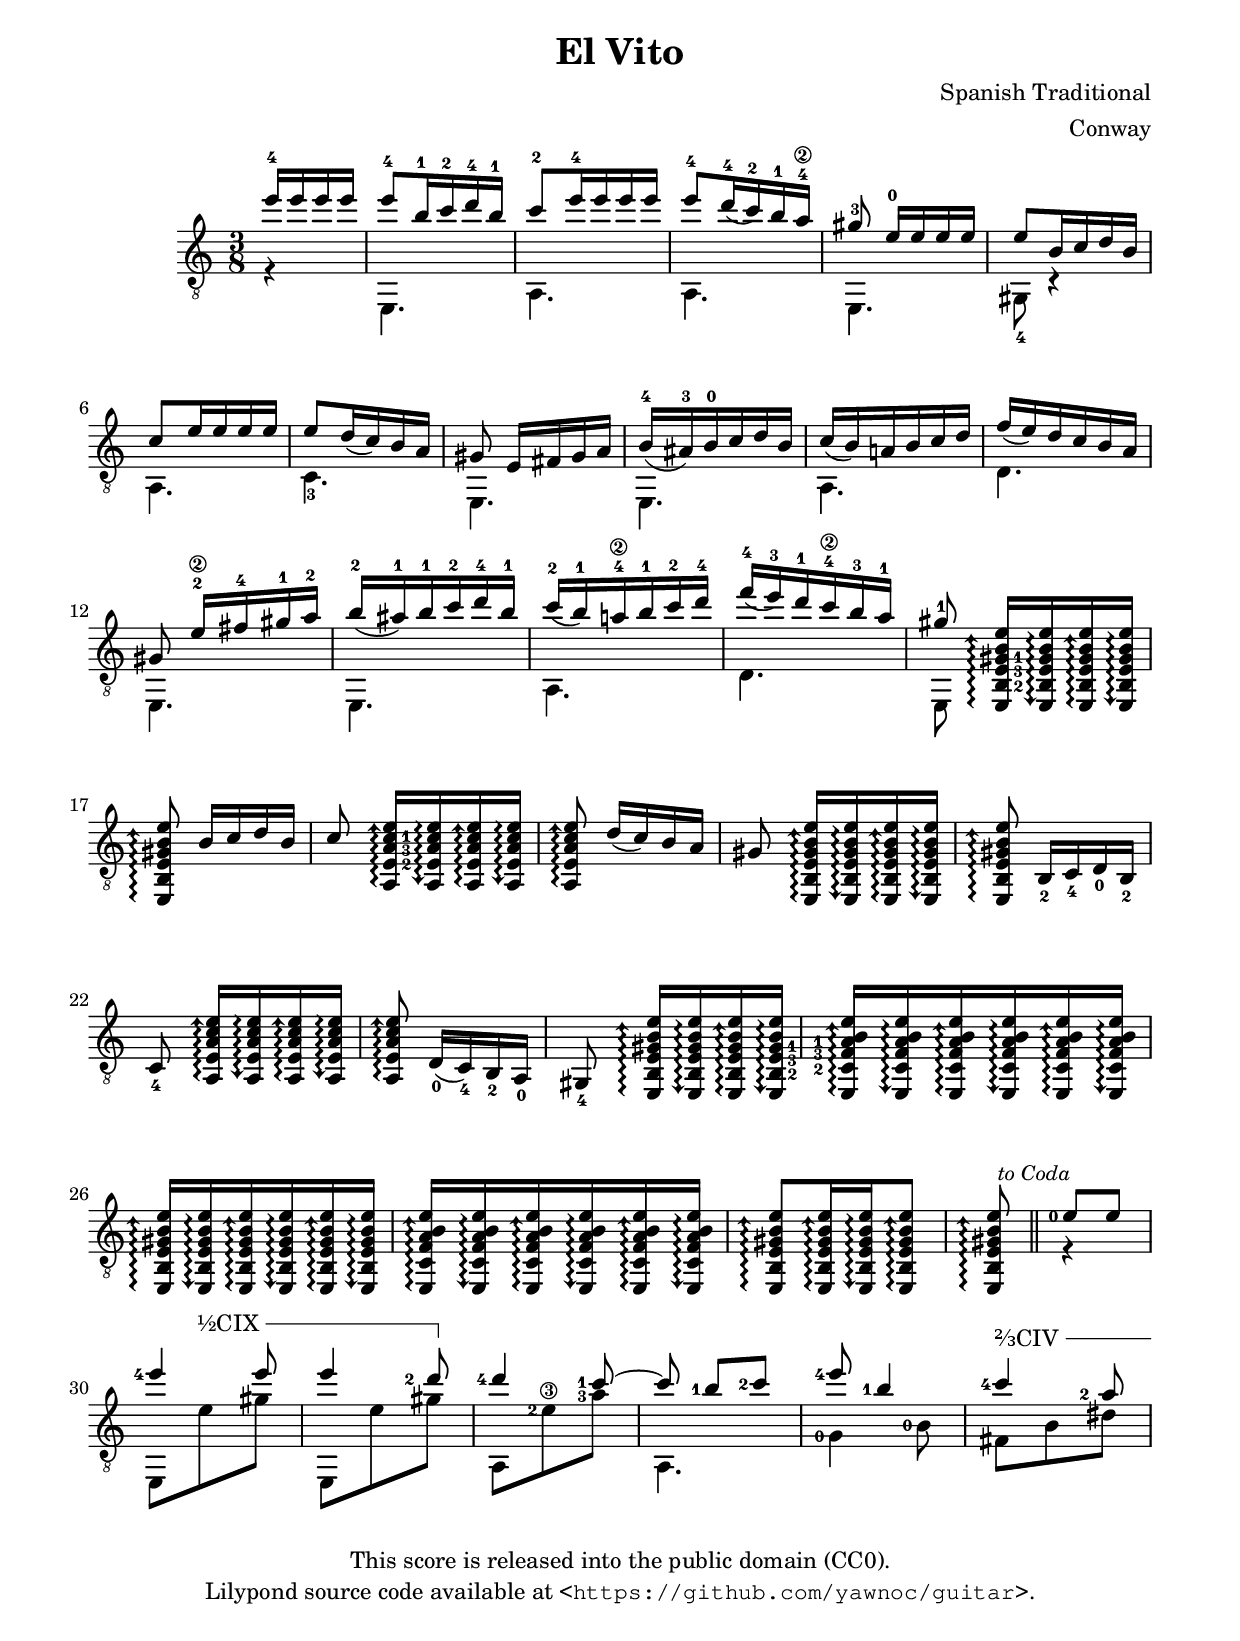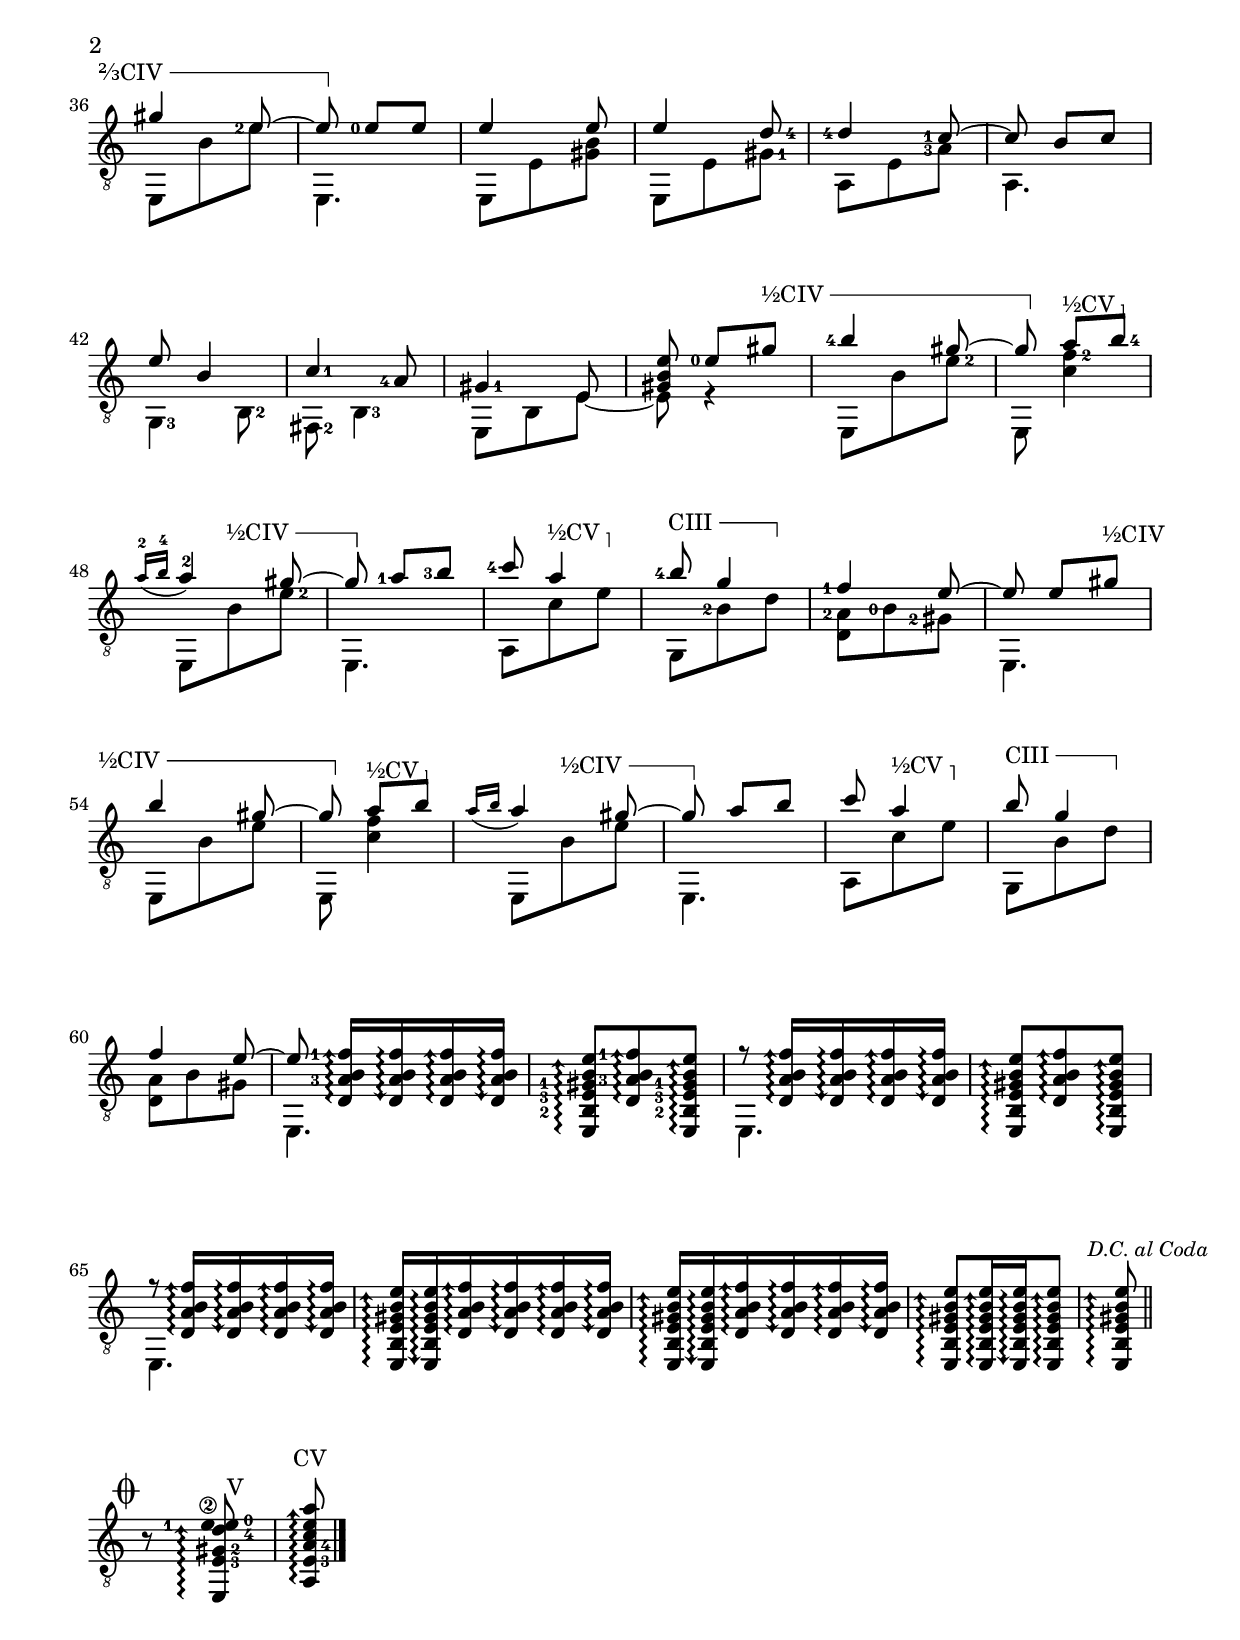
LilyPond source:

\version "2.18.2"


%%%%%%%%%%%%%%%%%%%%%%%%%%%%%%%%%%%%%%%%%%%%%%%%%%%%%%%%%%%%%%%%
% General
%%%%%%%%%%%%%%%%%%%%%%%%%%%%%%%%%%%%%%%%%%%%%%%%%%%%%%%%%%%%%%%%

\paper {
  top-margin = 1.5\cm
  left-margin = 1.5\cm
  right-margin = 1.5\cm
  bottom-margin = 1.5\cm
  ragged-last-bottom = ##f
  footnote-separator-markup = \markup { \vspace #1.5 }
}

globalSettings = {
  \accidentalStyle modern
  \compressFullBarRests
  \mergeDifferentlyHeadedOn
  \mergeDifferentlyDottedOn
  \numericTimeSignature
  \pointAndClickOff
  \override TextScript.extra-offset = #'(0 . 0.7)
  \override Score.FootnoteItem.annotation-line = ##f
}

origin-url = "https://github.com/yawnoc/guitar"

\header {
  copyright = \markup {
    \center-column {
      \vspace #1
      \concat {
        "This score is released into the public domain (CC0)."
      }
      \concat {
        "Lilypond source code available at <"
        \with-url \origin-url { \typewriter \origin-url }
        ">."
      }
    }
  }
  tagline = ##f
}

triplet = #(define-music-function
  (parser location music) (ly:music?)
  #{
    \tuplet 3/2 { $music }
  #}
)

tripletDuple = #(define-music-function
  (parser location music) (ly:music?)
  #{
    \tuplet 6/4 { $music }
  #}
)

overrideBeamedStemLengths = #(define-scheme-function
  (parser location lengths) (list?)
  #{
    \override Stem.details.beamed-lengths = $lengths
  #}
)
revertBeamedStemLengths = { \revert Stem.details.beamed-lengths }

overrideBeamVerticalPositions = #(define-scheme-function
  (parser location positions) (pair?)
  #{
    \override Beam.positions = $positions
  #}
)

%%%%%%%%%%%%%%%%%%%%%%%%%%%%%%%%%%%%%%%%%%%%%%%%%%%%%%%%%%%%%%%%
% Semantic bar lines
%%%%%%%%%%%%%%%%%%%%%%%%%%%%%%%%%%%%%%%%%%%%%%%%%%%%%%%%%%%%%%%%

barLineGoto = { \bar "||" }
barLineKeyChange = { \bar "||" }
barLineEnd = { \bar "|." }

%%%%%%%%%%%%%%%%%%%%%%%%%%%%%%%%%%%%%%%%%%%%%%%%%%%%%%%%%%%%%%%%
% Guitar notation
%%%%%%%%%%%%%%%%%%%%%%%%%%%%%%%%%%%%%%%%%%%%%%%%%%%%%%%%%%%%%%%%

stringNumbersAbove = { \set stringNumberOrientations = #'(up) }
stringNumbersBelow = { \set stringNumberOrientations = #'(down) }

fingeringAbove = { \set fingeringOrientations = #'(up) }
fingeringBelow = { \set fingeringOrientations = #'(down) }
fingeringAleft = { \set fingeringOrientations = #'(left) }
fingeringAright = { \set fingeringOrientations = #'(right) }

startGraceMusic = {
  <>(
  \override Fingering.font-size = -6
}
stopGraceMusic = {
  \revert Fingering.font-size
  <>)
}

overrideHorizontalShift = #(define-scheme-function
  (parser location distance) (number?)
  #{
    \override NoteColumn.force-hshift = $distance
  #}
)
revertHorizontalShift = { \revert NoteColumn.force-hshift }

barreSpan = #(define-music-function
  (parser location label offsetPair music)
  (string? (pair? (cons 0 0)) ly:music?)
  (let
    (
      (elements (extract-named-music music '(NoteEvent EventChord)))
    )
    (if
      (pair? elements)
      (let
        (
          (first-element (first elements))
          (last-element (last elements))
        )
        (set!
          (ly:music-property first-element 'articulations)
          (cons
            (make-music 'TextSpanEvent 'span-direction -1)
            (ly:music-property first-element 'articulations)
          )
        )
        (set!
          (ly:music-property last-element 'articulations)
          (cons
            (make-music 'TextSpanEvent 'span-direction 1)
            (ly:music-property last-element 'articulations)
          )
        )
      )
    )
  )
  #{
    \once \override TextSpanner.font-shape = #'upright
    \once \override TextSpanner.style = #'line
    \once \override TextSpanner.extra-offset = #offsetPair
    \once \override TextSpanner.bound-details = #`(
      (left
        (text . ,#{ \markup { \raise #-0.7 { #label \hspace #0.7 }} #})
        (Y . 0)
        (padding . -0.8)
        (attach-dir . -2)
      )
      (right
        (text . ,#{ \markup { \draw-line #'(0 . -1.3) } #}) ;; draw hook
        (Y . 0)
        (padding . -0.5)
        (attach-dir . 2)
      )
    )
    \once \override TextSpanner #'after-line-breaking = #(lambda (grob)
      (let*
        (
          (originalGrob (ly:grob-original grob))
          (splitGrobs (ly:spanner-broken-into originalGrob))
        )
        (if
          (and
            (>= (length splitGrobs) 2)
            (not (eq? (car (last-pair splitGrobs)) grob))
          )
          (begin
            (ly:grob-set-nested-property! grob
              '(bound-details right text)
              #{ \markup { \draw-line #'(0 . 0) } #} ;; suppress draw hook
            )
            (ly:grob-set-property! grob
              'extra-offset
              (cons
                (car offsetPair)
                (+ (cdr offsetPair) 0.7) ;; correction for suppressed hook
              )
            )
            (ly:grob-set-nested-property! grob
              '(bound-details right padding)
              #'-3 ;; increase spanner length
            )
          )
        )
      )
    )
    $music
  #}
)

barre = #(define-scheme-function
  (parser location label) (string?)
  #{
    \markup {
      \center-align {
        \hspace #0.7
        $label
      }
    }
  #}
)

nudgeNextBarre = #(define-scheme-function
  (parser location distance) (number?)
  #{
    \once \override TextScript.X-offset = $distance
  #}
)

position = #(define-scheme-function
  (parser location label) (string?)
  #{
    \markup {
      \center-align {
        \hspace #0.5
        $label
      }
    }
  #}
)

#(define-markup-command
  (markupString layout properties stringNumber) (markup?)
  (interpret-markup layout properties
    #{
      \markup \circle { \bold #stringNumber }
    #}
  )
)

#(define-markup-command
  (resonatesOn layout properties note stringNumber) (markup? markup?)
  (interpret-markup layout properties
    #{
      \markup { #note "resonates on" \markupString #stringNumber }
    #}
  )
)

%%%%%%%%%%%%%%%%%%%%%%%%%%%%%%%%%%%%%%%%%%%%%%%%%%%%%%%%%%%%%%%%
% Goto statements
%%%%%%%%%%%%%%%%%%%%%%%%%%%%%%%%%%%%%%%%%%%%%%%%%%%%%%%%%%%%%%%%

overrideGotoVisibility = {
  \once \override Score.RehearsalMark #'break-visibility = #'#(#t #t #f)
}

makeGotoMark = #(define-scheme-function
  (parser location label) (string?)
  #{
    \mark \markup { \small \italic $label }
  #}
)

simultaneousMarkSeparator = {
  \cadenzaOn
    s1073741824 % stupid, but works
  \cadenzaOff
}

coda = {
  \overrideGotoVisibility
  \mark \markup { \musicglyph #"scripts.coda" }
}

fine = {
  \overrideGotoVisibility
  \makeGotoMark Fine
}

dcAlCoda = {
  \overrideGotoVisibility
  \makeGotoMark "D.C. al Coda"
}

dcAlFine = {
  \overrideGotoVisibility
  \makeGotoMark "D.C. al Fine"
}

toCoda = {
  \overrideGotoVisibility
  \makeGotoMark "to Coda"
}



\header {
  title = "El Vito"
  composer = "Spanish Traditional"
  arranger = "Conway"
}


\paper {
  systems-per-page = 7
  ragged-last = ##t
}


initialSignatures = {
  \clef "treble_8"
  \key a \minor
  \time 3/8
}


highVoiceMusic = {
  
  \globalSettings
  
  % Main theme high
  \partial 4
  \relative c'' {
    \fingeringAbove
    <e-4>16 e e e |
    <e-4>8 <b-1>16 <c-2> <d-4> <b-1> |
    <c-2>8 <e-4>16 e e e |
    <e-4>8 <d-4>16_( <c-2>) <b-1> <a-4 \2> |
    <gis-3>8
  }
  
  % Main theme low
  \barNumberCheck #4
  \relative c' {
    <e-0>16[ e e e] |
    e8 b16 c d b |
    c8 e16 e e e |
    e8 d16_( c) b a |
    gis8
  }
  
  % Scale run low
  \barNumberCheck #8
  \relative c {
    e16[ fis gis a] |
    <b-4>_( <ais-3>) <b-0> c d b |
    c_( b) a b c d |
    f_( e) d c b a |
    gis8
  }
  
  % Scale run high
  \barNumberCheck #12
  \relative c' {
    <e-2 \2>16[ <fis-4> <gis-1> <a-2>] |
    <b-2>_( <ais-1>) <b-1> <c-2> <d-4> <b-1> |
    <c-2>_( <b-1>) <a-4 \2> <b-1> <c-2> <d-4> |
    <f-4>_( <e-3>) <d-1> <c-4 \2> <b-3> <a-1> |
    <gis-1>8
  }
  
  % Strummed main theme high
  \barNumberCheck #16
  \relative c' {
    \fingeringAright
    \arpeggioArrowUp
    <e b gis-1 e-3 b-2 e,>16[ \arpeggio
      \arpeggioArrowDown
      <e b gis e b e,> \arpeggio
      \arpeggioArrowUp
      <e b gis e b e,> \arpeggio
      \arpeggioArrowDown
      <e b gis e b e,>] \arpeggio|
      \arpeggioArrowUp
    <e b gis e b e,>8 \arpeggio b16[ c d b] |
    c8
      \arpeggioArrowUp
      <e c-1 a-3 e-2 a,>16[ \arpeggio
      \arpeggioArrowDown
      <e c a e a,> \arpeggio
      \arpeggioArrowUp
      <e c a e a,> \arpeggio
      \arpeggioArrowDown
      <e c a e a,>] \arpeggio
    \arpeggioArrowUp
    <e c a e a,>8 \arpeggio d16[_( c) b a] |
    gis8
  }
  
  % Strummed main theme low
  \barNumberCheck #20
  \relative c' {
    \arpeggioArrowUp
    <e b gis e b e,>16[ \arpeggio
      \arpeggioArrowDown
      <e b gis e b e,> \arpeggio
      \arpeggioArrowUp
      <e b gis e b e,> \arpeggio
      \arpeggioArrowDown
      <e b gis e b e,>] \arpeggio |
    \fingeringBelow
    \arpeggioArrowUp
    <e b gis e b e,>8 \arpeggio <b,-2>16[ <c-4> <d-0> <b-2>] |
    <c-4>8
      \arpeggioArrowUp
      <e' c a e a,>16[ \arpeggio
      \arpeggioArrowDown
      <e c a e a,> \arpeggio
      \arpeggioArrowUp
      <e c a e a,> \arpeggio
      \arpeggioArrowDown
      <e c a e a,>] \arpeggio
    \arpeggioArrowUp
    <e c a e a,>8 \arpeggio <d,-0>16[_( <c-4>) <b-2> <a-0>] |
    <gis-4>8
  }
  
  % Strummed interlude
  \barNumberCheck #24
  \relative c' {
    \arpeggioArrowUp
    <e b gis e b e,>16[ \arpeggio
      \arpeggioArrowDown
      <e b gis e b e,> \arpeggio
      \arpeggioArrowUp
      <e b gis e b e,> \arpeggio
      \fingeringAright
      \arpeggioArrowDown
      <e b gis-1 e-3 b-2 e,>] \arpeggio |
    \fingeringAleft
    \arpeggioArrowUp
    <e b a-1 f-3 c-2 e,> \arpeggio
      \arpeggioArrowDown
      <e b a f c e,> \arpeggio
      \arpeggioArrowUp
      <e b a f c e,> \arpeggio
      \arpeggioArrowDown
      <e b a f c e,> \arpeggio
      \arpeggioArrowUp
      <e b a f c e,> \arpeggio
      \arpeggioArrowDown
      <e b a f c e,> \arpeggio |
    \arpeggioArrowUp
    <e b gis e b e,> \arpeggio
      \arpeggioArrowDown
      <e b gis e b e,> \arpeggio
      \arpeggioArrowUp
      <e b gis e b e,> \arpeggio
      \arpeggioArrowDown
      <e b gis e b e,> \arpeggio
      \arpeggioArrowUp
      <e b gis e b e,> \arpeggio
      \arpeggioArrowDown
      <e b gis e b e,> \arpeggio |
    \arpeggioArrowUp
    <e b a f c e,> \arpeggio
      \arpeggioArrowDown
      <e b a f c e,> \arpeggio
      \arpeggioArrowUp
      <e b a f c e,> \arpeggio
      \arpeggioArrowDown
      <e b a f c e,> \arpeggio
      \arpeggioArrowUp
      <e b a f c e,> \arpeggio
      \arpeggioArrowDown
      <e b a f c e,> \arpeggio |
    \arpeggioArrowUp
    <e b gis e b e,>8 \arpeggio
      <e b gis e b e,>16 \arpeggio
      \arpeggioArrowDown
      <e b gis e b e,> \arpeggio
      \arpeggioArrowUp
      <e b gis e b e,>8 \arpeggio |
    <e b gis e b e,>8 \arpeggio
      \bar "||" \toCoda
  }
  
  % Lyrical theme high
  \barNumberCheck #29
  \relative c' {
    <e-0>8 e |
    <e'-4>4 e8 |
    e4 <d-2>8 |
    <d-4>4 <c-1>8~ |
    c <b-1>[ <c-2>] |
    <e-4> <b-1>4 |
    <c-4>4 <a-2>8 |
    gis4 <e-2>8~ |
    e
  }
  
  % Lyrical theme low
  \barNumberCheck #37
  \relative c' {
    <e-0>8[ e] |
    e4 e8 |
    \fingeringAright
    e4 <d-4>8 |
    \fingeringAleft
    <d-4>4 <c-1>8~ |
    c b[ c] |
    e b4 |
    \fingeringAright
    <c-1>4 \fingeringAleft <a-4>8 |
    \fingeringAright
    <gis-1>4 e8 |
    <gis b e>
  }
  
  % Bull-fighting theme
  \barNumberCheck 45
  \relative c' {
    \fingeringAleft
    <e-0>8[ \barreSpan ½CIV { gis] |
    <b-4>4 gis8~ |
    \fingeringAright
    gis8 } \barreSpan ½CV #'(0 . -1) { a[ <b-4>] } |
    \fingeringAbove
    \grace { <a-2>16_( <b-4> } <a-2>4) gis8~ |
    \fingeringAleft
    gis8 <a-1>[ <b-3>] |
    <c-4>8 a4 |
    <b-4>8 g4 |
    <f-1>4 e8~ |
    e8
  }
  
  % Bull-fighting theme again
  \barNumberCheck 53
  \relative c' {
    e8[ \barreSpan ½CIV { gis] |
    b4 gis8~ |
    gis8 } \barreSpan ½CV #'(0 . -1) { a[ b] } |
    \grace { a16_( b } a4) gis8~ |
    gis8 a[ b] |
    c8 a4 |
    b8 g4 |
    f4 e8~ |
    e8
  }
  
  % Returning strummed interlude
  \barNumberCheck 61
  \relative c' {
    \fingeringAleft
    \arpeggioArrowUp
    <f-1 b, a-3 d,>16[ \arpeggio
      \arpeggioArrowDown
      <f b, a d,> \arpeggio
      \arpeggioArrowUp
      <f b, a d,> \arpeggio
      \arpeggioArrowDown
      <f b, a d,>] \arpeggio |
    \arpeggioArrowUp
    <e b gis-1 e-3 b-2 e,>8 \arpeggio
      <f-1 b, a-3 d,> \arpeggio
      <e b gis-1 e-3 b-2 e,> \arpeggio |
    r8
    \arpeggioArrowUp
      <f b, a d,>16 \arpeggio
      \arpeggioArrowDown
      <f b, a d,> \arpeggio
      \arpeggioArrowUp
      <f b, a d,> \arpeggio
      \arpeggioArrowDown
      <f b, a d,> \arpeggio |
    \arpeggioArrowUp
    <e b gis e b e,>8 \arpeggio
      <f b, a d,> \arpeggio
      <e b gis e b e,> \arpeggio |
    r8
    \arpeggioArrowUp
      <f b, a d,>16 \arpeggio
      \arpeggioArrowDown
      <f b, a d,> \arpeggio
      \arpeggioArrowUp
      <f b, a d,> \arpeggio
      \arpeggioArrowDown
      <f b, a d,> \arpeggio |
    \arpeggioArrowUp
    <e b gis e b e,>16 \arpeggio
      \arpeggioArrowDown
      <e b gis e b e,> \arpeggio
      \arpeggioArrowUp
      <f b, a d,> \arpeggio
      \arpeggioArrowDown
      <f b, a d,> \arpeggio
      \arpeggioArrowUp
      <f b, a d,> \arpeggio
      \arpeggioArrowDown
      <f b, a d,> \arpeggio |
    \arpeggioArrowUp
    <e b gis e b e,>16 \arpeggio
      \arpeggioArrowDown
      <e b gis e b e,> \arpeggio
      \arpeggioArrowUp
      <f b, a d,> \arpeggio
      \arpeggioArrowDown
      <f b, a d,> \arpeggio
      \arpeggioArrowUp
      <f b, a d,> \arpeggio
      \arpeggioArrowDown
      <f b, a d,> \arpeggio |
    \arpeggioArrowUp
    <e b gis e b e,>8 \arpeggio
      <e b gis e b e,>16 \arpeggio
      \arpeggioArrowDown
      <e b gis e b e,> \arpeggio
      \arpeggioArrowUp
      <e b gis e b e,>8 \arpeggio |
    <e b gis e b e,>8 \arpeggio
      \bar "||" \dcAlCoda
  }
  
  % Finishing chords
  \break
  \simultaneousMarkSeparator
  \coda
  \barNumberCheck 69
  \relative c' {
    \arpeggioArrowUp
    \textLengthOn
    b8\rest
      ^\markup \center-align { "     " }
    <<
      \fingeringAright
      \once \override Staff.AccidentalPlacement.right-padding = #-0.8
      \once \override Arpeggio.padding = #1
      \nudgeNextBarre #1.7
      {
        <e,, e'-3 gis!-2 d'-4 e-0> \arpeggio
          ^\position V
          ^\markup \center-align { "            " }
      }
        \\
      \fingeringAleft
      { \once \hide Stem <e''-1 \2> }
    >> |
    <a,, e'-3 a-4 c e a> \arpeggio
      ^\barre CV
      ^\markup \center-align { "       " }
    \textLengthOff
      \bar "|."
  }
  
}


lowVoiceMusic = {
  
  \globalSettings
  
  % Main theme high
  \partial 4
  \relative c, {
    r4 |
    e4. |
    a |
    a |
    e |
  }
  
  % Main theme low
  \barNumberCheck #5
  \relative c {
    \fingeringBelow
    <gis-4>8 r4 |
    a4. |
    <c-3> |
    e, |
  }
  
  % Scale run low
  \barNumberCheck #9
  \relative c, {
    e4. |
    a |
    d |
    e, |
  }
  
  % Scale run high
  \barNumberCheck #13
  \relative c, {
    e4. |
    a |
    d |
    e,8
  }
  
  % Strummed main theme high
  \barNumberCheck #16
  {
    s4 |
    s4. * 3 |
    s8
  }
  
  % Strummed main theme low
  \barNumberCheck #20
  {
    s4 |
    s4. * 3 |
    s8
  }
  
  % Strummed interlude
  \barNumberCheck #24
  {
    s4 |
    s4. * 4 |
    s8
  }
  
  % Lyrical theme high
  \barNumberCheck #29
  \relative c, {
    r4 |
    e8 \barreSpan ½CIX { e'' gis |
    e,, e'' gis } |
    \fingeringAleft
    a,, <e''-2 \3> <a-3> |
    a,,4. |
    <g'-0>4 <b-0>8 |
    \barreSpan ⅔CIV { fis b dis |
    e,, b'' e |
    e,,4. } |
  }
  
  % Lyrical theme low
  \barNumberCheck #38
  \relative c, {
    e8 e' <gis b> |
    \fingeringAright
    e, e' <gis-1> |
    \fingeringAleft
    a, e' <a-3> |
    a,4. |
    \fingeringAright
    <g-3>4 <b-2>8 |
    <fis-2>8 <b-3>4 |
    e,8 b' e~ |
    e
  }
  
  % Bull-fighting theme
  \barNumberCheck 45
  \relative c, {
    r4 |
    \fingeringAright
    e8 b'' <e-2> |
    e,, <c'' f-2>4 |
    e,,8 \barreSpan ½CIV { b'' <e-2> |
    e,,4. } |
    a8 \barreSpan ½CV { c' e } |
    \fingeringAleft
    \barreSpan CIII { g,, <b'-2> d } |
    <a-2 d,> <b-0> <gis-2> |
    e,4. |
  }
  
  % Bull-fighting theme again
  \barNumberCheck 54
  \relative c, {
    e8 b'' e |
    e,, <c'' f>4 |
    e,,8 \barreSpan ½CIV { b'' e |
    e,,4. } |
    a8 \barreSpan ½CV { c' e } |
    \barreSpan CIII { g,, b' d } |
    <a d,> b gis |
    e,4. |
  }
  
  % Returning strummed interlude
  \barNumberCheck 62
  \relative c, {
    s4. |
    e4. |
    s4. |
    e4. |
    s4. * 3 |
    s8
  }
  
}


allMusic = {
  \initialSignatures
  <<
    << \highVoiceMusic >>
      \\
    << \lowVoiceMusic >>
  >>
}


\score {
  \allMusic
}
